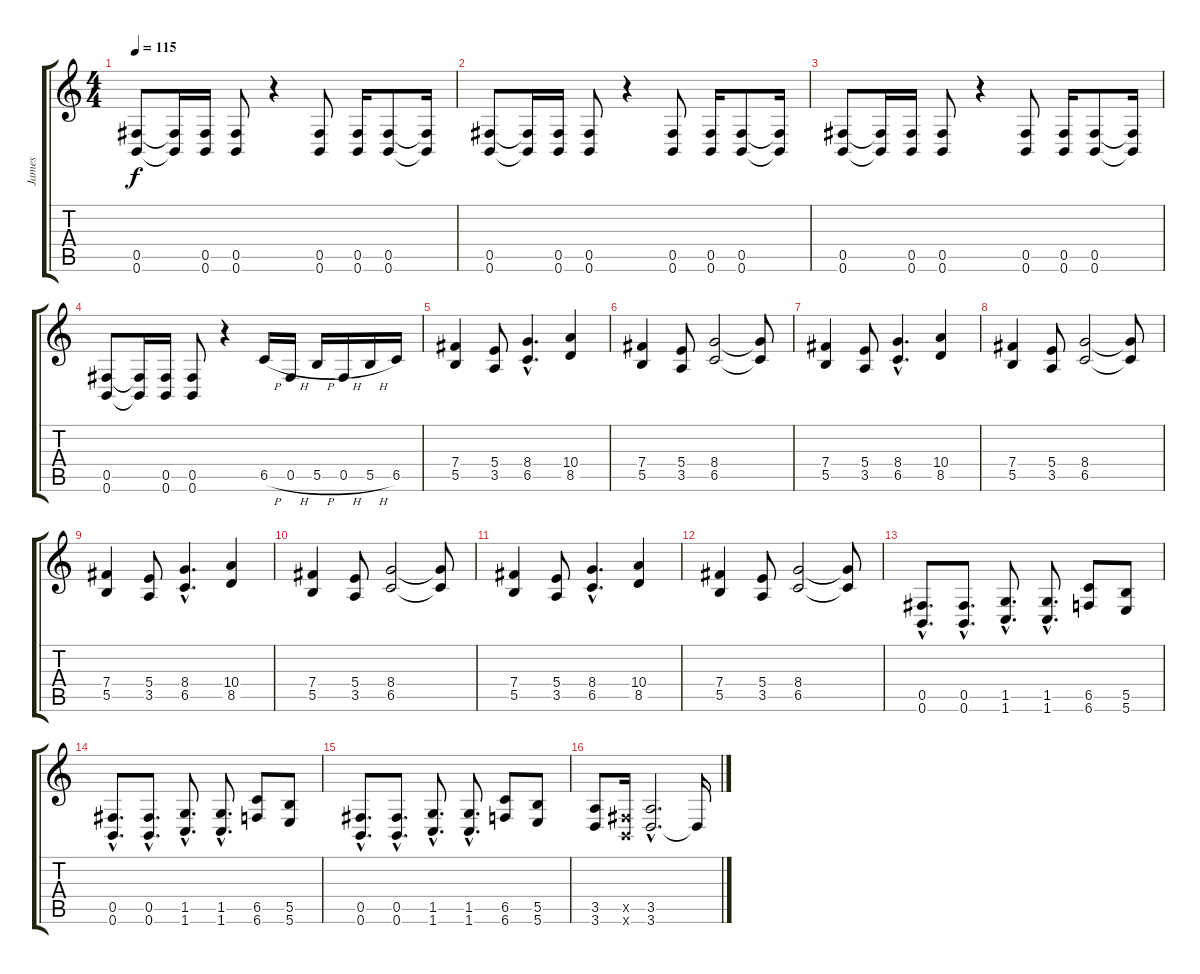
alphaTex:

\track ("James" "James") {instrument distortionguitar}
\staff {score tabs}
\tuning (Db4 Ab3 E3 B2 Gb2 B1) {hide}
\ts (4 4)
\tempo 115
\clef g2
\ks c
(0.5 0.6).8{dy f} (0.5{t} 0.6{t}).16 (0.5 0.6).16 (0.5 0.6).8 r.4 (0.5 0.6).8 (0.5 0.6).16 (0.5 0.6).8 (0.5{t} 0.6{t}).16 |
(0.5 0.6).8 (0.5{t} 0.6{t}).16 (0.5 0.6).16 (0.5 0.6).8 r.4 (0.5 0.6).8 (0.5 0.6).16 (0.5 0.6).8 (0.5{t} 0.6{t}).16 |
(0.5 0.6).8 (0.5{t} 0.6{t}).16 (0.5 0.6).16 (0.5 0.6).8 r.4 (0.5 0.6).8 (0.5 0.6).16 (0.5 0.6).8 (0.5{t} 0.6{t}).16 |
(0.5 0.6).8 (0.5{t} 0.6{t}).16 (0.5 0.6).16 (0.5 0.6).8 r.4 6.5{h}.16 0.5{h}.16 5.5{h}.16 0.5{h}.16 5.5{h}.16 6.5.16 |
(7.4 5.5).4 (5.4 3.5).8 (8.4{hac} 6.5{hac}).4{d} (10.4 8.5).4 |
(7.4 5.5).4 (5.4 3.5).8 (8.4 6.5).2 (8.4{t} 6.5{t}).8 |
(7.4 5.5).4 (5.4 3.5).8 (8.4{hac} 6.5{hac}).4{d} (10.4 8.5).4 |
(7.4 5.5).4 (5.4 3.5).8 (8.4 6.5).2 (8.4{t} 6.5{t}).8 |
(7.4 5.5).4 (5.4 3.5).8 (8.4{hac} 6.5{hac}).4{d} (10.4 8.5).4 |
(7.4 5.5).4 (5.4 3.5).8 (8.4 6.5).2 (8.4{t} 6.5{t}).8 |
(7.4 5.5).4 (5.4 3.5).8 (8.4{hac} 6.5{hac}).4{d} (10.4 8.5).4 |
(7.4 5.5).4 (5.4 3.5).8 (8.4 6.5).2 (8.4{t} 6.5{t}).8 |
(0.5{hac} 0.6{hac}).8{d} (0.5{hac} 0.6{hac}).8{d} (1.5{hac} 1.6{hac}).8{d} (1.5{hac} 1.6{hac}).8{d} (6.5 6.6).8 (5.5 5.6).8 |
(0.5{hac} 0.6{hac}).8{d} (0.5{hac} 0.6{hac}).8{d} (1.5{hac} 1.6{hac}).8{d} (1.5{hac} 1.6{hac}).8{d} (6.5 6.6).8 (5.5 5.6).8 |
(0.5{hac} 0.6{hac}).8{d} (0.5{hac} 0.6{hac}).8{d} (1.5{hac} 1.6{hac}).8{d} (1.5{hac} 1.6{hac}).8{d} (6.5 6.6).8 (5.5 5.6).8 |
(3.5 3.6).8 (0.5{x} 0.6{x}).16 (3.5{hac} 3.6{hac}).2{d} 3.6{t}.16
